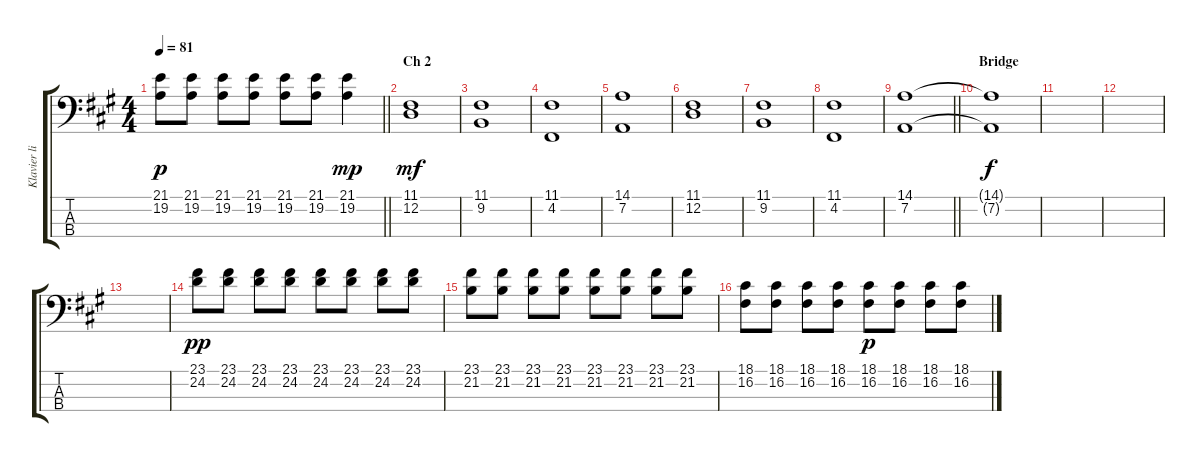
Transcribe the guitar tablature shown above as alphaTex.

\track ("Klavier links" "Klavier li") {instrument brightacousticpiano}
\staff {score tabs}
\tuning (G2 D2 A1 E1) {hide}
\ts (4 4)
\tempo 81
\clef f4
\barLineRight lightlight
\ks f#minor
(21.1 19.2).8{dy p} (21.1 19.2).8 (21.1 19.2).8 (21.1 19.2).8 (21.1 19.2).8 (21.1 19.2).8 (21.1 19.2).4{dy mp} |
\section ("" "Ch 2")
(11.1 12.2).1{dy mf} |
(11.1 9.2).1 |
(11.1 4.2).1 |
(14.1 7.2).1 |
(11.1 12.2).1 |
(11.1 9.2).1 |
(11.1 4.2).1 |
\barLineRight lightlight
(14.1 7.2).1 |
\section ("" "Bridge")
(14.1{t} 7.2{t}).1{dy f} |
|
|
|
(23.1 24.2).8{dy pp} (23.1 24.2).8 (23.1 24.2).8 (23.1 24.2).8 (23.1 24.2).8 (23.1 24.2).8 (23.1 24.2).8 (23.1 24.2).8 |
(23.1 21.2).8 (23.1 21.2).8 (23.1 21.2).8 (23.1 21.2).8 (23.1 21.2).8 (23.1 21.2).8 (23.1 21.2).8 (23.1 21.2).8 |
(18.1 16.2).8 (18.1 16.2).8 (18.1 16.2).8 (18.1 16.2).8 (18.1 16.2).8{dy p} (18.1 16.2).8 (18.1 16.2).8 (18.1 16.2).8
